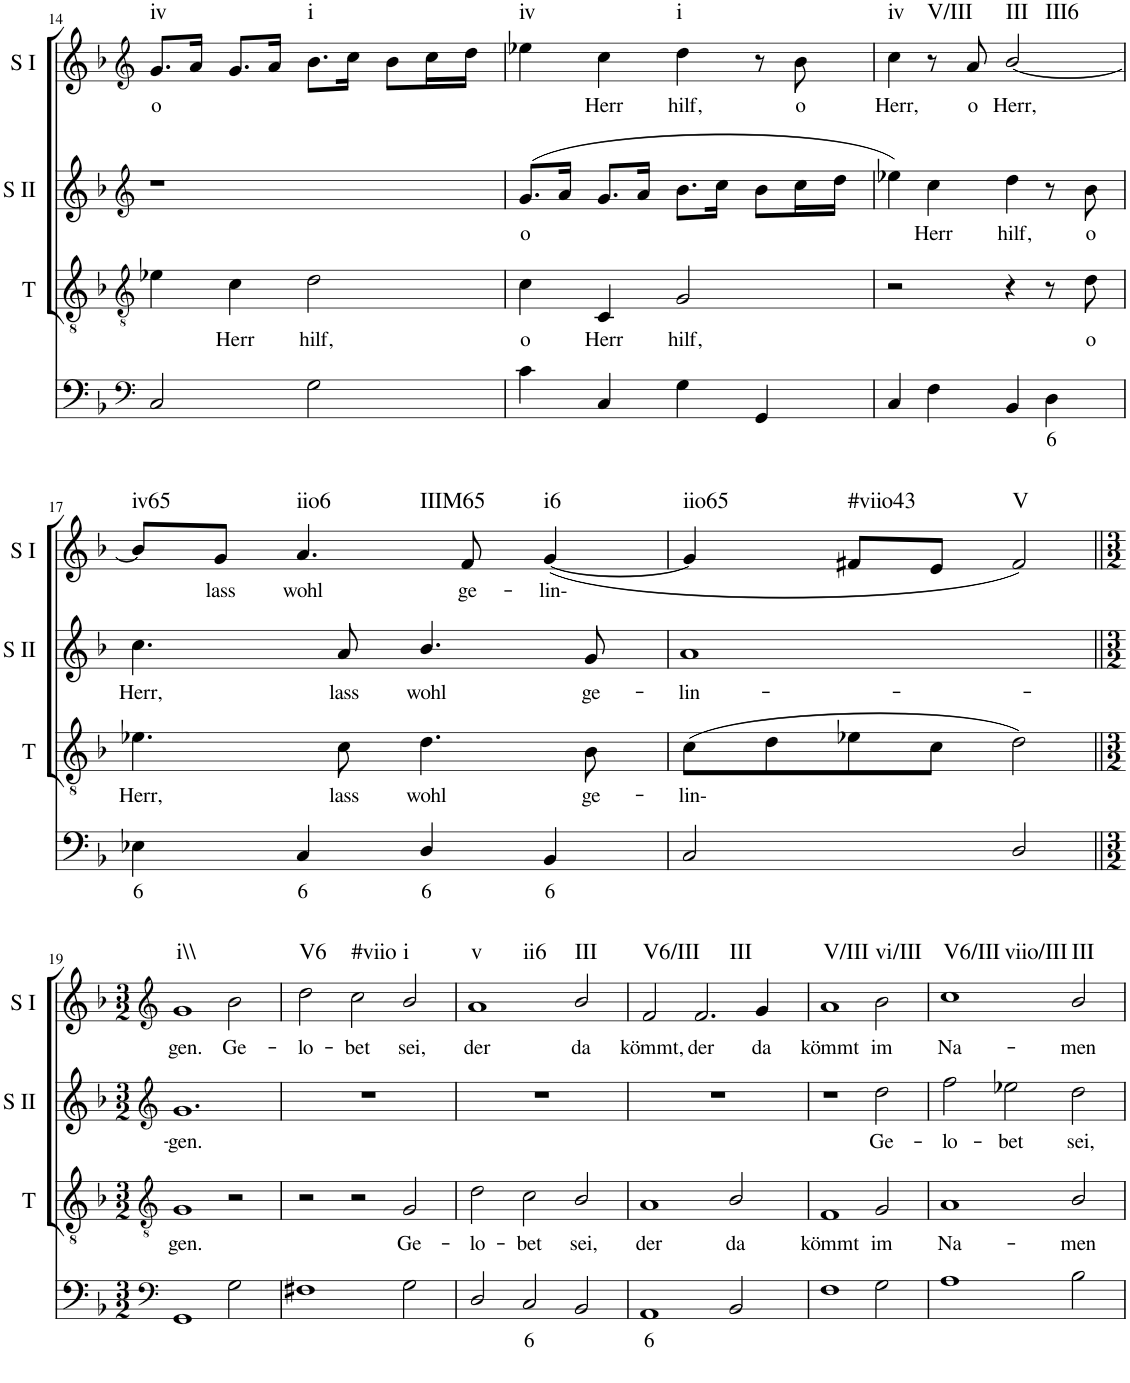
**kern	**text	**kern	**text	**kern	**text	**kern	**text	**harte
*part4	*part4	*part3	*part3	*part2	*part2	*part1	*part1	*part1
*staff4	*staff4	*staff3	*staff3	*staff2	*staff2	*staff1	*staff1	*
*I"Continuo	*	*I"Tenor	*	*I"Soprano II	*	*I"Soprano I	*	*
*	*	*I'T	*	*I'S II	*	*I'S I	*	*
!!LO:PB:g=z
*clefF4	*	*clefGv2	*	*clefG2	*	*clefG2	*	*
*k[b-]	*	*k[b-]	*	*k[b-]	*	*k[b-]	*	*
*M4/4	*	*M4/4	*	*M4/4	*	*M4/4	*	*
=14	=14	=14	=14	=14	=14	=14	=14	=14
!	!	!	!	!	!	!	!LO:LY:b	!LO:H:kt=iv
2C/	.	4e-X\	.	1r	.	8.g/L	o	N
.	.	.	.	.	.	16a/Jk	.	.
!	!	!	!LO:LY:b	!	!	!	!	!
.	.	4c\	Herr	.	.	8.g/L	.	.
.	.	.	.	.	.	16a/Jk	.	.
!	!	!	!LO:LY:b	!	!	!	!	!LO:H:kt=i
2G\	.	2d\	hilf,	.	.	8.b-\L	.	N
.	.	.	.	.	.	16cc\Jk	.	.
.	.	.	.	.	.	8b-\L	.	.
.	.	.	.	.	.	16cc\L	.	.
.	.	.	.	.	.	16dd\JJ	.	.
=15	=15	=15	=15	=15	=15	=15	=15	=15
!	!	!	!LO:LY:b	!	!LO:LY:b	!	!	!LO:H:kt=iv
4c\	.	4c\	o	(8.g/L	o	4ee-X\	.	N
.	.	.	.	16a/Jk	.	.	.	.
!	!	!	!LO:LY:b	!	!	!	!LO:LY:b	!
4C/	.	4C/	Herr	8.g/L	.	4cc\	Herr	.
.	.	.	.	16a/Jk	.	.	.	.
!	!	!	!LO:LY:b	!	!	!	!LO:LY:b	!LO:H:kt=i
4G\	.	2G/	hilf,	8.b-\L	.	4dd\	hilf,	N
.	.	.	.	16cc\Jk	.	.	.	.
4GG/	.	.	.	8b-\L	.	8r	.	.
!	!	!	!	!	!	!	!LO:LY:b	!
.	.	.	.	16cc\L	.	8b-\	o	.
.	.	.	.	16dd\JJ	.	.	.	.
=16	=16	=16	=16	=16	=16	=16	=16	=16
!	!	!	!	!	!	!	!LO:LY:b	!LO:H:kt=iv
4C/	.	2r	.	4ee-X\)	.	4cc\	Herr,	N
!	!	!	!	!	!LO:LY:b	!	!	!LO:H:kt=V/III
4F\	.	.	.	4cc\	Herr	8r	.	N
!	!	!	!	!	!	!	!LO:LY:b	!
.	.	.	.	.	.	8a/	o	.
!	!	!	!	!	!LO:LY:b	!	!LO:LY:b	!LO:H:n=1:kt=III
!	!	!	!	!	!	!	!	!LO:H:n=2:kt=III6
4BB-/	.	4r	.	4dd\	hilf,	[2b-/	Herr,	N N
!	!LO:LY:b	!	!	!	!	!	!	!
4D\	6	8r	.	8r	.	.	.	.
!	!	!	!LO:LY:b	!	!LO:LY:b	!	!	!
.	.	8d\	o	8b-\	o	.	.	.
!!LO:LB:g=z
=17	=17	=17	=17	=17	=17	=17	=17	=17
!	!LO:LY:b	!	!LO:LY:b	!	!LO:LY:b	!	!	!LO:H:kt=iv65
4E-X\	6	4.e-X\	Herr,	4.cc\	Herr,	8b-/L]	.	N
!	!	!	!	!	!	!	!LO:LY:b	!
.	.	.	.	.	.	8g/J	lass	.
!	!LO:LY:b	!	!	!	!	!	!LO:LY:b	!LO:H:n=1:kt=iio6
!	!	!	!	!	!	!	!	!LO:H:n=2:kt=IIIM65
4C/	6	.	.	.	.	4.a/	wohl	N N
!	!	!	!LO:LY:b	!	!LO:LY:b	!	!	!
.	.	8c\	lass	8a/	lass	.	.	.
!	!LO:LY:b	!	!LO:LY:b	!	!LO:LY:b	!	!	!
4D/	6	4.d\	wohl	4.b-/	wohl	.	.	.
!	!	!	!	!	!	!	!LO:LY:b	!
.	.	.	.	.	.	8f/	ge-	.
!	!LO:LY:b	!	!	!	!	!	!LO:LY:b	!LO:H:kt=i6
4BB-/	6	.	.	.	.	([4g/	lin-	N
!	!	!	!LO:LY:b	!	!LO:LY:b	!	!	!
.	.	8B-\	ge-	8g/	ge-	.	.	.
=18	=18	=18	=18	=18	=18	=18	=18	=18
!	!	!	!LO:LY:b	!	!LO:LY:b	!	!	!LO:H:kt=iio65
2C/	.	(8c\L	lin-	1a	lin-	4g/]	.	N
.	.	8d\	.	.	.	.	.	.
!	!	!	!	!	!	!	!	!LO:H:kt=#viio43
.	.	8e-X\	.	.	.	8f#X/L	.	N
.	.	8c\J	.	.	.	8e/J	.	.
!	!	!	!	!	!	!	!	!LO:H:kt=V
2D/	.	2d\)	.	.	.	2f#/)	.	N
!!LO:LB:g=z
=19||	=19||	=19||	=19||	=19||	=19||	=19||	=19||	=19||
*clefF4	*	*clefGv2	*	*clefG2	*	*clefG2	*	*
*M3/2	*	*M3/2	*	*M3/2	*	*M3/2	*	*
!	!	!	!LO:LY:b	!	!LO:LY:b	!	!LO:LY:b	!LO:H:kt=i\\
1GG	.	1G	gen.	1.g	gen.	1g	gen.	N
!	!	!	!	!	!	!	!LO:LY:b	!
2G\	.	2r	.	.	.	2b-\	Ge-	.
=20	=20	=20	=20	=20	=20	=20	=20	=20
!	!	!	!	!	!	!	!LO:LY:b	!LO:H:kt=V6
1F#X	.	2r	.	1.r	.	2dd\	lo-	N
!	!	!	!	!	!	!	!LO:LY:b	!LO:H:kt=#viio
.	.	2r	.	.	.	2cc\	bet	N
!	!	!	!LO:LY:b	!	!	!	!LO:LY:b	!LO:H:kt=i
2G\	.	2G/	Ge-	.	.	2b-/	sei,	N
=21	=21	=21	=21	=21	=21	=21	=21	=21
!	!	!	!LO:LY:b	!	!	!	!LO:LY:b	!LO:H:n=1:kt=v
!	!	!	!	!	!	!	!	!LO:H:n=2:kt=ii6
2D/	.	2d\	lo-	1.r	.	1a	der	N N
!	!LO:LY:b	!	!LO:LY:b	!	!	!	!	!
2C/	6	2c\	bet	.	.	.	.	.
!	!	!	!LO:LY:b	!	!	!	!LO:LY:b	!LO:H:kt=III
2BB-/	.	2B-/	sei,	.	.	2b-/	da	N
=22	=22	=22	=22	=22	=22	=22	=22	=22
!	!LO:LY:b	!	!LO:LY:b	!	!	!	!LO:LY:b	!LO:H:kt=V6/III
1AA	6	1A	der	1.r	.	2f/	kömmt,	N
!	!	!	!	!	!	!	!LO:LY:b	!LO:H:kt=III
.	.	.	.	.	.	2.f/	der	N
!	!	!	!LO:LY:b	!	!	!	!	!
2BB-/	.	2B-/	da	.	.	.	.	.
!	!	!	!	!	!	!	!LO:LY:b	!
.	.	.	.	.	.	4g/	da	.
=23	=23	=23	=23	=23	=23	=23	=23	=23
!	!	!	!LO:LY:b	!	!	!	!LO:LY:b	!LO:H:kt=V/III
1F	.	1F	kömmt	1r	.	1a	kömmt	N
!	!	!	!LO:LY:b	!	!LO:LY:b	!	!LO:LY:b	!LO:H:kt=vi/III
2G\	.	2G/	im	2dd\	Ge-	2b-\	im	N
=24	=24	=24	=24	=24	=24	=24	=24	=24
!	!	!	!LO:LY:b	!	!LO:LY:b	!	!LO:LY:b	!LO:H:n=1:kt=V6/III
!	!	!	!	!	!	!	!	!LO:H:n=2:kt=viio/III
1A	.	1A	Na-	2ff\	lo-	1cc	Na-	N N
!	!	!	!	!	!LO:LY:b	!	!	!
.	.	.	.	2ee-X\	bet	.	.	.
!	!	!	!LO:LY:b	!	!LO:LY:b	!	!LO:LY:b	!LO:H:kt=III
2B-\	.	2B-/	men	2dd\	sei,	2b-/	men	N
=	=	=	=	=	=	=	=	=
*-	*-	*-	*-	*-	*-	*-	*-	*-
